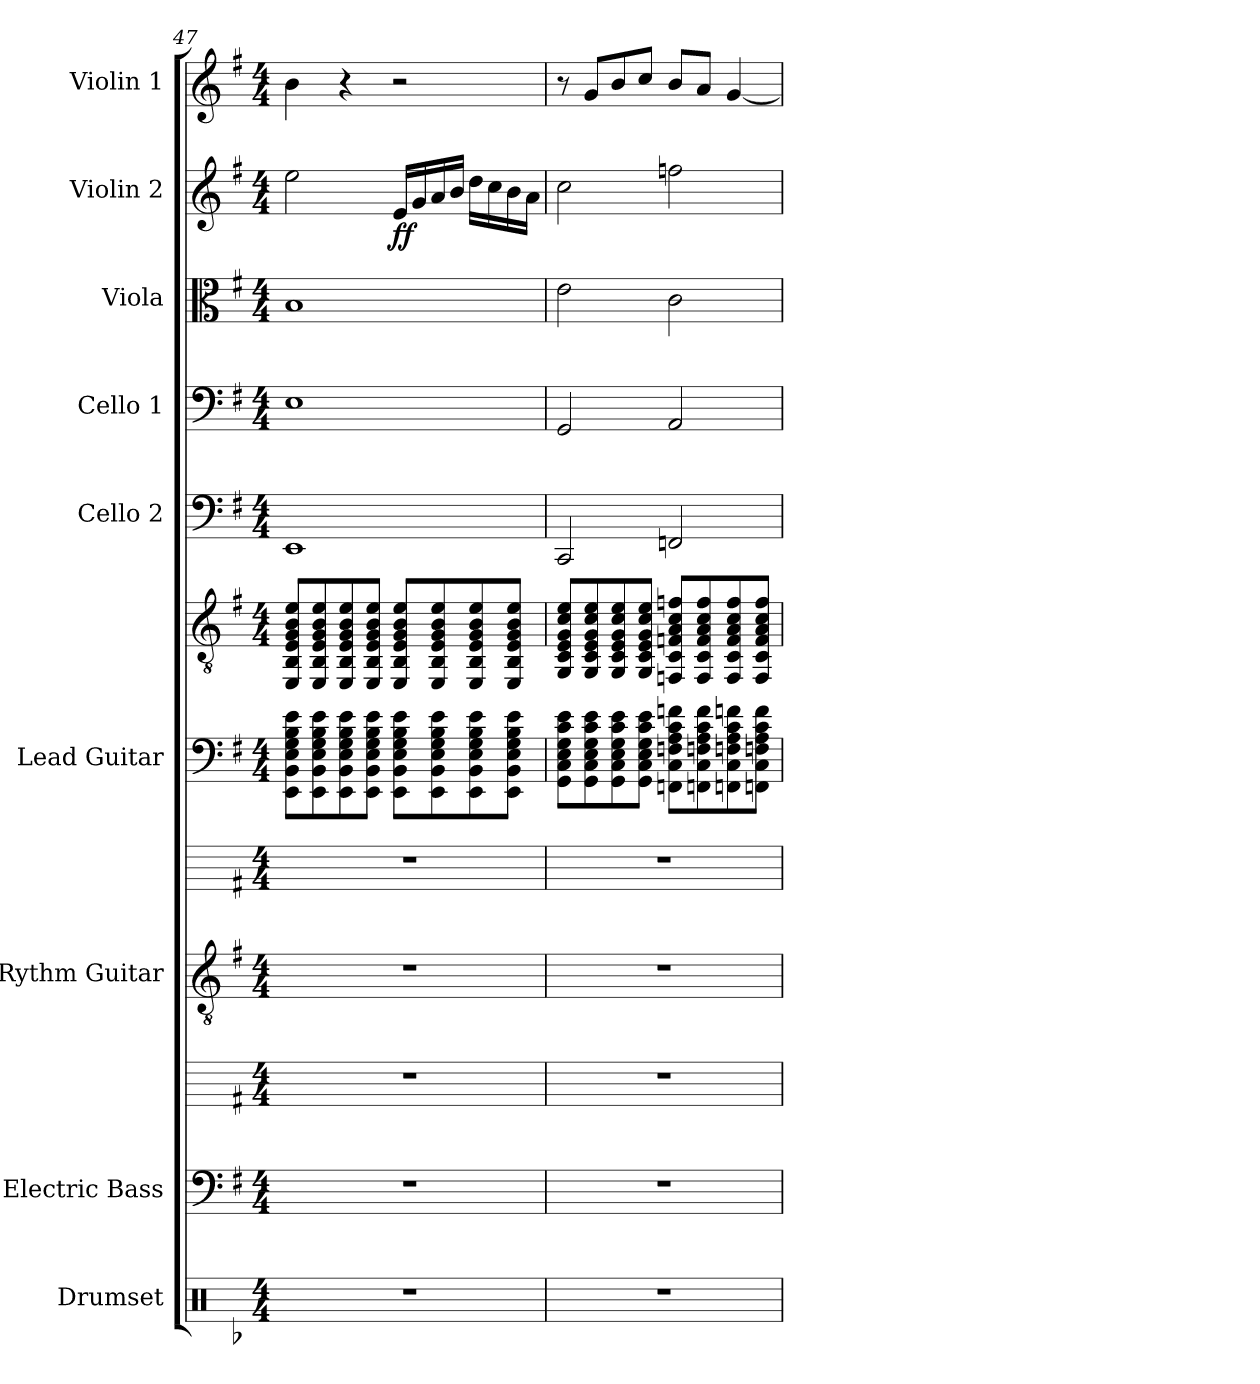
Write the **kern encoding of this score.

**kern	**kern	**kern	**kern	**kern	**kern	**kern	**kern	**kern	**kern	**kern	**dynam	**kern
*part9	*part8	*part8	*part7	*part7	*part6	*part6	*part5	*part4	*part3	*part2	*part2	*part1
*staff12	*staff11	*staff10	*staff9	*staff8	*staff7	*staff6	*staff5	*staff4	*staff3	*staff2	*staff2	*staff1
*I"Drumset	*I"Electric Bass	*	*I"Rythm Guitar	*	*I"Lead Guitar	*	*I"Cello 2	*I"Cello 1	*I"Viola	*I"Violin 2	*	*I"Violin 1
*I'D. Set	*I'El. B.	*	*I'Ryth. Guit.	*	*I'Ld. Gtr	*	*I'C. 2	*I'C. 1	*I'Vla.	*I'Vln. 2	*	*I'Vln. 1
*clefX	*clefF4	*	*clefGv2	*	*	*clefGv2	*clefF4	*clefF4	*clefC3	*clefG2	*	*clefG2
*	*ITrd7c12	*ITrd7c12	*	*	*	*	*	*	*	*	*	*
*k[b-]	*k[f#]	*k[f#]	*k[f#]	*k[f#]	*k[f#]	*k[f#]	*k[f#]	*k[f#]	*k[f#]	*k[f#]	*	*k[f#]
*M4/4	*M4/4	*M4/4	*M4/4	*M4/4	*M4/4	*M4/4	*M4/4	*M4/4	*M4/4	*M4/4	*	*M4/4
=47	=47	=47	=47	=47	=47	=47	=47	=47	=47	=47	=47	=47
1r	1r	1r	1r	1r	8EE\ 8BB\ 8E\ 8G\ 8B\ 8e\L	8EE/ 8BB/ 8E/ 8G/ 8B/ 8e/L	1EE	1E	1B	2ee\	.	4b\
.	.	.	.	.	8EE\ 8BB\ 8E\ 8G\ 8B\ 8e\	8EE/ 8BB/ 8E/ 8G/ 8B/ 8e/	.	.	.	.	.	.
.	.	.	.	.	8EE\ 8BB\ 8E\ 8G\ 8B\ 8e\	8EE/ 8BB/ 8E/ 8G/ 8B/ 8e/	.	.	.	.	.	4r
.	.	.	.	.	8EE\ 8BB\ 8E\ 8G\ 8B\ 8e\J	8EE/ 8BB/ 8E/ 8G/ 8B/ 8e/J	.	.	.	.	.	.
!	!	!	!	!	!	!	!	!	!	!	!LO:DY:b	!
.	.	.	.	.	8EE\ 8BB\ 8E\ 8G\ 8B\ 8e\L	8EE/ 8BB/ 8E/ 8G/ 8B/ 8e/L	.	.	.	16e/LL	ff	2r
.	.	.	.	.	.	.	.	.	.	16g/	.	.
.	.	.	.	.	8EE\ 8BB\ 8E\ 8G\ 8B\ 8e\	8EE/ 8BB/ 8E/ 8G/ 8B/ 8e/	.	.	.	16a/	.	.
.	.	.	.	.	.	.	.	.	.	16b/JJ	.	.
.	.	.	.	.	8EE\ 8BB\ 8E\ 8G\ 8B\ 8e\	8EE/ 8BB/ 8E/ 8G/ 8B/ 8e/	.	.	.	16dd\LL	.	.
.	.	.	.	.	.	.	.	.	.	16cc\	.	.
.	.	.	.	.	8EE\ 8BB\ 8E\ 8G\ 8B\ 8e\J	8EE/ 8BB/ 8E/ 8G/ 8B/ 8e/J	.	.	.	16b\	.	.
.	.	.	.	.	.	.	.	.	.	16a\JJ	.	.
=48	=48	=48	=48	=48	=48	=48	=48	=48	=48	=48	=48	=48
1r	1r	1r	1r	1r	8GG\ 8C\ 8E\ 8G\ 8c\ 8e\L	8GG/ 8C/ 8E/ 8G/ 8c/ 8e/L	2CC/	2GG/	2e\	2cc\	.	8r
.	.	.	.	.	8GG\ 8C\ 8E\ 8G\ 8c\ 8e\	8GG/ 8C/ 8E/ 8G/ 8c/ 8e/	.	.	.	.	.	8g/L
.	.	.	.	.	8GG\ 8C\ 8E\ 8G\ 8c\ 8e\	8GG/ 8C/ 8E/ 8G/ 8c/ 8e/	.	.	.	.	.	8b/
.	.	.	.	.	8GG\ 8C\ 8E\ 8G\ 8c\ 8e\J	8GG/ 8C/ 8E/ 8G/ 8c/ 8e/J	.	.	.	.	.	8cc/J
.	.	.	.	.	8FFn\ 8C\ 8Fn\ 8A\ 8c\ 8fn\L	8FFn/ 8C/ 8Fn/ 8A/ 8c/ 8fn/L	2FFn/	2AA/	2c\	2ffn\	.	8b/L
.	.	.	.	.	8FFn\ 8C\ 8Fn\ 8A\ 8c\ 8f\	8FF/ 8C/ 8F/ 8A/ 8c/ 8f/	.	.	.	.	.	8a/J
.	.	.	.	.	8FFn\ 8C\ 8Fn\ 8A\ 8c\ 8fn\	8FF/ 8C/ 8F/ 8A/ 8c/ 8f/	.	.	.	.	.	[4g/
.	.	.	.	.	8FFn\ 8C\ 8Fn\ 8A\ 8c\ 8f\J	8FF/ 8C/ 8F/ 8A/ 8c/ 8f/J	.	.	.	.	.	.
=	=	=	=	=	=	=	=	=	=	=	=	=
*-	*-	*-	*-	*-	*-	*-	*-	*-	*-	*-	*-	*-
